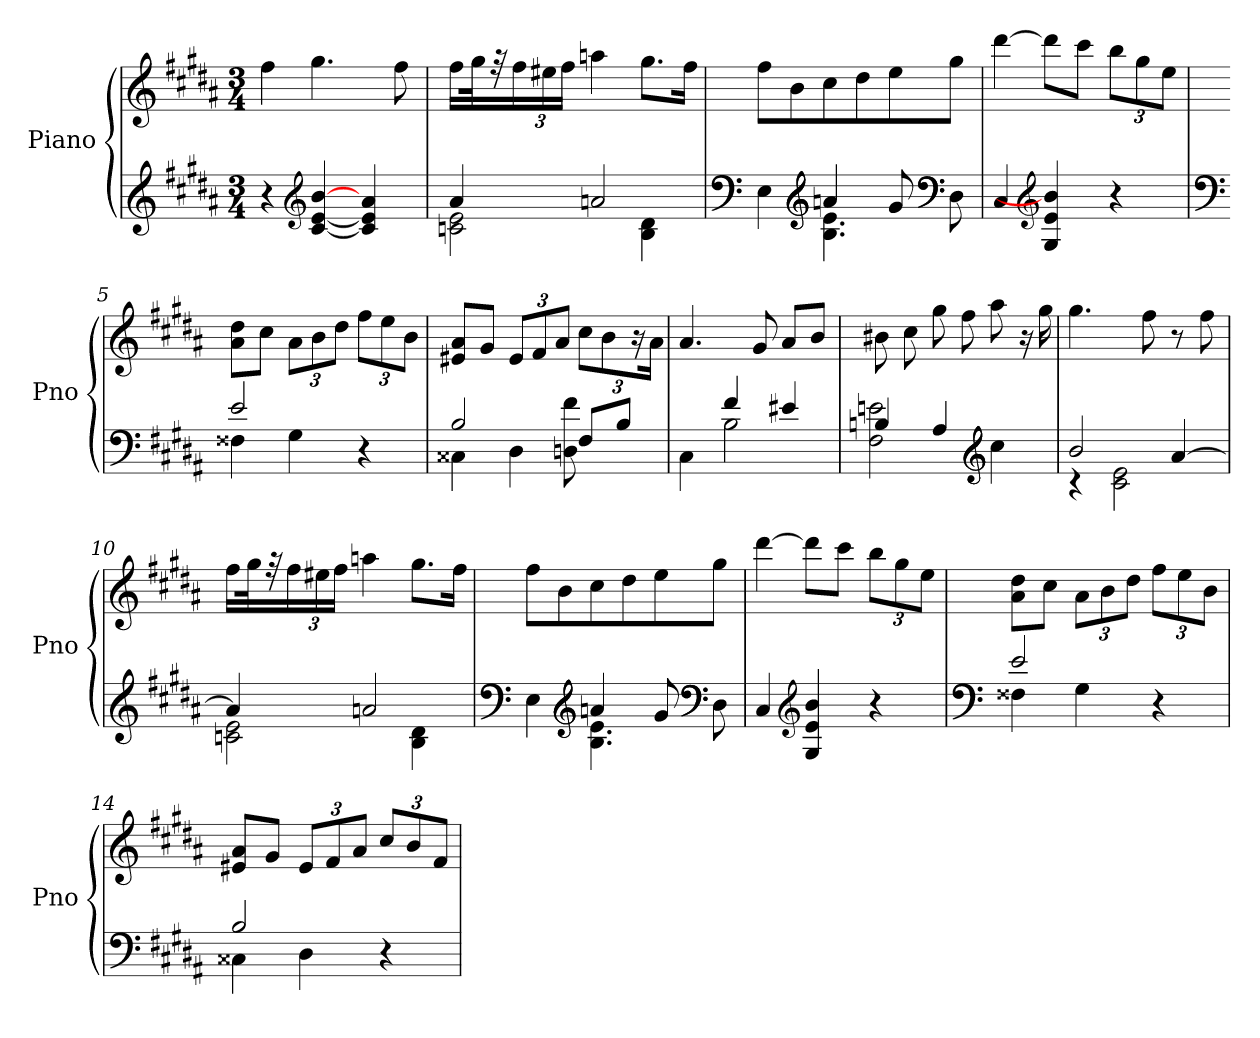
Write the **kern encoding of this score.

**kern	**kern
*part2	*part1
*staff2	*staff1
*I"Piano	*I"Piano
*I'Pno	*I'Pno
*clefG2	*clefG2
*k[f#c#g#d#a#]	*k[f#c#g#d#a#]
*M3/4	*M3/4
=1	=1
4r	4ff#\
*clefG2	*
[4c#/ [4e/ [4b/	4.gg#\
4c#/] 4e/] 4a#/	.
.	8ff#\
=2	=2
*^	*
4a#/	2cn\ 2e\	16ff#\LL
.	.	32gg#\K
.	.	32r
*	*	*Xbrackettup
.	.	24ff#\
.	.	24ee#X\
.	.	24ff#\JJ
2an/	.	4aan\
.	4B\ 4d#\	8.gg#\L
.	.	16ff#\Jk
=3	=3	=3
*clefF4	*	*
4ryy	4E\	8ff#\L
.	.	8b\
*clefG2	*	*
4an/	4.B\ 4.e\	8cc#\
.	.	8dd#\
8g#/	.	8ee\
*clefF4	*	*
8ryy	8D#\	8gg#\J
*v	*v	*
!!LO:LB:g=z
=4	=4
4C#/	[4ddd#\
*clefG2	*
4G#/ 4e/ 4b/]	8ddd#\L]
.	8ccc#\J
4r	12bb\L
.	12gg#\
.	12ee\J
=5	=5
*clefF4	*
*^	*
2e/	4F##X\	8a#\ 8dd#\L
.	.	8cc#\J
.	4G#\	12a#\L
.	.	12b\
.	.	12dd#\J
4r	4ryy	12ff#\L
.	.	12ee\
.	.	12b\J
=6	=6	=6
2B/	4C##X\	8e#X/ 8a#/L
.	.	8g#/J
.	4D#\	12e#/L
.	.	12f#/
.	.	12a#/J
*	*	*brackettup
8F#/L	8Dn\ 8f#\	12cc#\L
.	.	12b\
8B/J	8ryy	.
.	.	24r
.	.	24a#\Jk
!!LO:LB:g=z
=7	=7	=7
4ryy	4C#\	4.a#/
4f#/	2B\	.
.	.	8g#/
4e#X/	.	8a#/L
.	.	8b/J
=8	=8	=8
*	*	*^
4Bn/	2F#\ 2en\	2ryy	8b#X\
.	.	.	8cc#\
4A#/	.	.	8gg#\
.	.	.	8ff#\
*clefG2	*	*	*
4cc#\	4ryy	8ryy	8aa#\
.	.	16r	16ryy
.	.	16ryy	16gg#\
*	*	*v	*v
=9	=9	=9
2b/	4r	4.gg#\
.	2c#\ 2e\	.
.	.	8ff#\
[4a#/	.	8r
.	.	8ff#\
!!LO:LB:g=z
=10	=10	=10
4a#/]	2cn\ 2e\	16ff#\LL
.	.	32gg#\K
.	.	32r
*	*	*Xbrackettup
.	.	24ff#\
.	.	24ee#X\
.	.	24ff#\JJ
2an/	.	4aan\
.	4B\ 4d#\	8.gg#\L
.	.	16ff#\Jk
=11	=11	=11
*clefF4	*	*
4ryy	4E\	8ff#\L
.	.	8b\
*clefG2	*	*
4an/	4.B\ 4.e\	8cc#\
.	.	8dd#\
8g#/	.	8ee\
*clefF4	*	*
8ryy	8D#\	8gg#\J
*v	*v	*
=12	=12
4C#/	[4ddd#\
*clefG2	*
4G#/ 4e/ 4b/	8ddd#\L]
.	8ccc#\J
4r	12bb\L
.	12gg#\
.	12ee\J
!!LO:LB:g=z
=13	=13
*clefF4	*
*^	*
2e/	4F##X\	8a#\ 8dd#\L
.	.	8cc#\J
.	4G#\	12a#\L
.	.	12b\
.	.	12dd#\J
4r	4ryy	12ff#\L
.	.	12ee\
.	.	12b\J
=14	=14	=14
2B/	4C##X\	8e#X/ 8a#/L
.	.	8g#/J
.	4D#\	12e#/L
.	.	12f#/
.	.	12a#/J
4r	4ryy	12cc#/L
.	.	12b/
.	.	12f#/J
*v	*v	*
=	=
*-	*-
